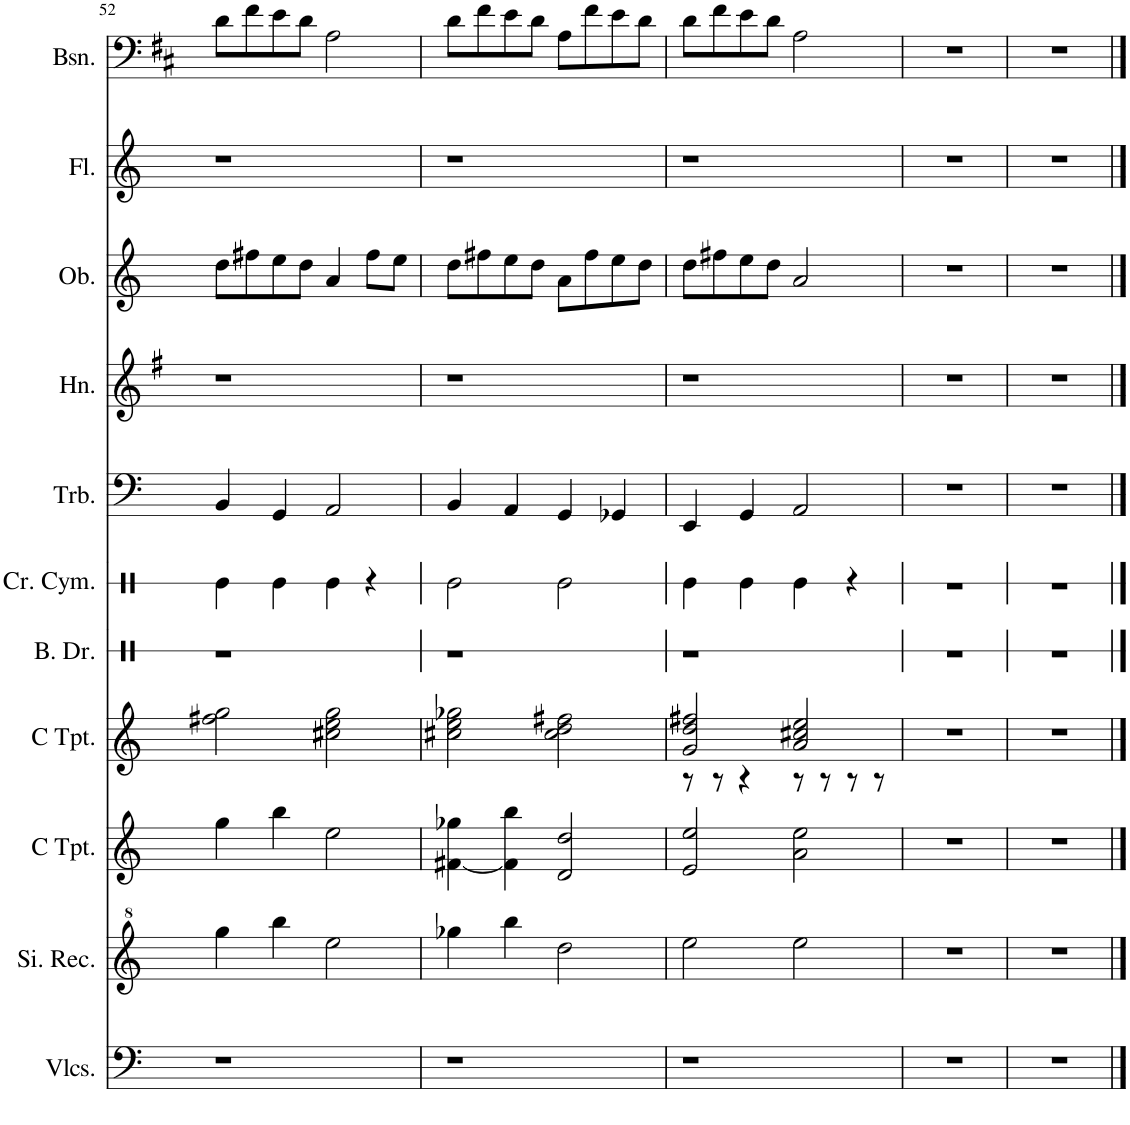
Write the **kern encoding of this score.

**kern	**kern	**kern	**kern	**kern	**kern	**kern	**kern	**kern	**kern	**kern
*part11	*part10	*part9	*part8	*part7	*part6	*part5	*part4	*part3	*part2	*part1
*staff11	*staff10	*staff9	*staff8	*staff7	*staff6	*staff5	*staff4	*staff3	*staff2	*staff1
*I"Violoncellos	*I"Sopranino Recorder	*I"C Trumpet	*I"C Trumpet	*I"Bass Drum	*I"Crash Cymbal	*I"Trombone	*I"Horn	*I"Oboe	*I"Flute	*I"Bassoon
*I'Vlcs.	*I'Si. Rec.	*I'C Tpt.	*I'C Tpt.	*I'B. Dr.	*I'Cr. Cym.	*I'Trb.	*I'Hn.	*I'Ob.	*I'Fl.	*I'Bsn.
!!LO:PB:g=z
*clefF4	*clefG^2	*clefG2	*clefG2	*clefX	*clefX	*clefF4	*clefG2	*clefG2	*clefG2	*clefF4
*	*	*	*	*	*	*	*Trd4c7	*	*	*
*k[]	*k[]	*k[]	*k[]	*k[]	*k[]	*k[]	*k[f#]	*k[]	*k[]	*k[f#c#]
*M4/4	*M4/4	*M4/4	*M4/4	*M4/4	*M4/4	*M4/4	*M4/4	*M4/4	*M4/4	*M4/4
=52	=52	=52	=52	=52	=52	=52	=52	=52	=52	=52
1r	4ggg\	4gg\	2ff#X\ 2gg\	1r	4Re\	4BB/	1r	8dd\L	1r	8d\L
.	.	.	.	.	.	.	.	8ff#X\	.	8f#\
.	4bbb\	4bb\	.	.	4Re\	4GG/	.	8ee\	.	8e\
.	.	.	.	.	.	.	.	8dd\J	.	8d\J
.	2eee\	2ee\	2cc#X\ 2ee\ 2gg\	.	4Re\	2AA/	.	4a/	.	2A\
.	.	.	.	.	4r	.	.	8ff#\L	.	.
.	.	.	.	.	.	.	.	8ee\J	.	.
=53	=53	=53	=53	=53	=53	=53	=53	=53	=53	=53
1r	4ggg-X\	[4f#X\ 4gg-X\	2cc#X\ 2ee\ 2gg-X\	1r	2Re\	4BB/	1r	8dd\L	1r	8d\L
.	.	.	.	.	.	.	.	8ff#X\	.	8f#\
.	4bbb\	4f#\] 4bb\	.	.	.	4AA/	.	8ee\	.	8e\
.	.	.	.	.	.	.	.	8dd\J	.	8d\J
.	2ddd\	2d/ 2dd/	2cc#\ 2dd\ 2ff#X\	.	2Re\	4GG/	.	8a\L	.	8A\L
.	.	.	.	.	.	.	.	8ff#\	.	8f#\
.	.	.	.	.	.	4GG-X/	.	8ee\	.	8e\
.	.	.	.	.	.	.	.	8dd\J	.	8d\J
=54	=54	=54	=54	=54	=54	=54	=54	=54	=54	=54
*	*	*	*^	*	*	*	*	*	*	*
1r	2eee\	2e/ 2ee/	2g/ 2dd/ 2ff#X/	8r	1r	4Re\	4EE/	1r	8dd\L	1r	8d\L
.	.	.	.	8r	.	.	.	.	8ff#X\	.	8f#\
.	.	.	.	4r	.	4Re\	4GG/	.	8ee\	.	8e\
.	.	.	.	.	.	.	.	.	8dd\J	.	8d\J
.	2eee\	2a\ 2ee\	2a/ 2cc#X/ 2ee/	8r	.	4Re\	2AA/	.	2a/	.	2A\
.	.	.	.	8r	.	.	.	.	.	.	.
.	.	.	.	8r	.	4r	.	.	.	.	.
.	.	.	.	8r	.	.	.	.	.	.	.
*	*	*	*v	*v	*	*	*	*	*	*	*
=55	=55	=55	=55	=55	=55	=55	=55	=55	=55	=55
1r	1r	1r	1r	1r	1r	1r	1r	1r	1r	1r
=56	=56	=56	=56	=56	=56	=56	=56	=56	=56	=56
1r	1r	1r	1r	1r	1r	1r	1r	1r	1r	1r
==	==	==	==	==	==	==	==	==	==	==
*-	*-	*-	*-	*-	*-	*-	*-	*-	*-	*-
